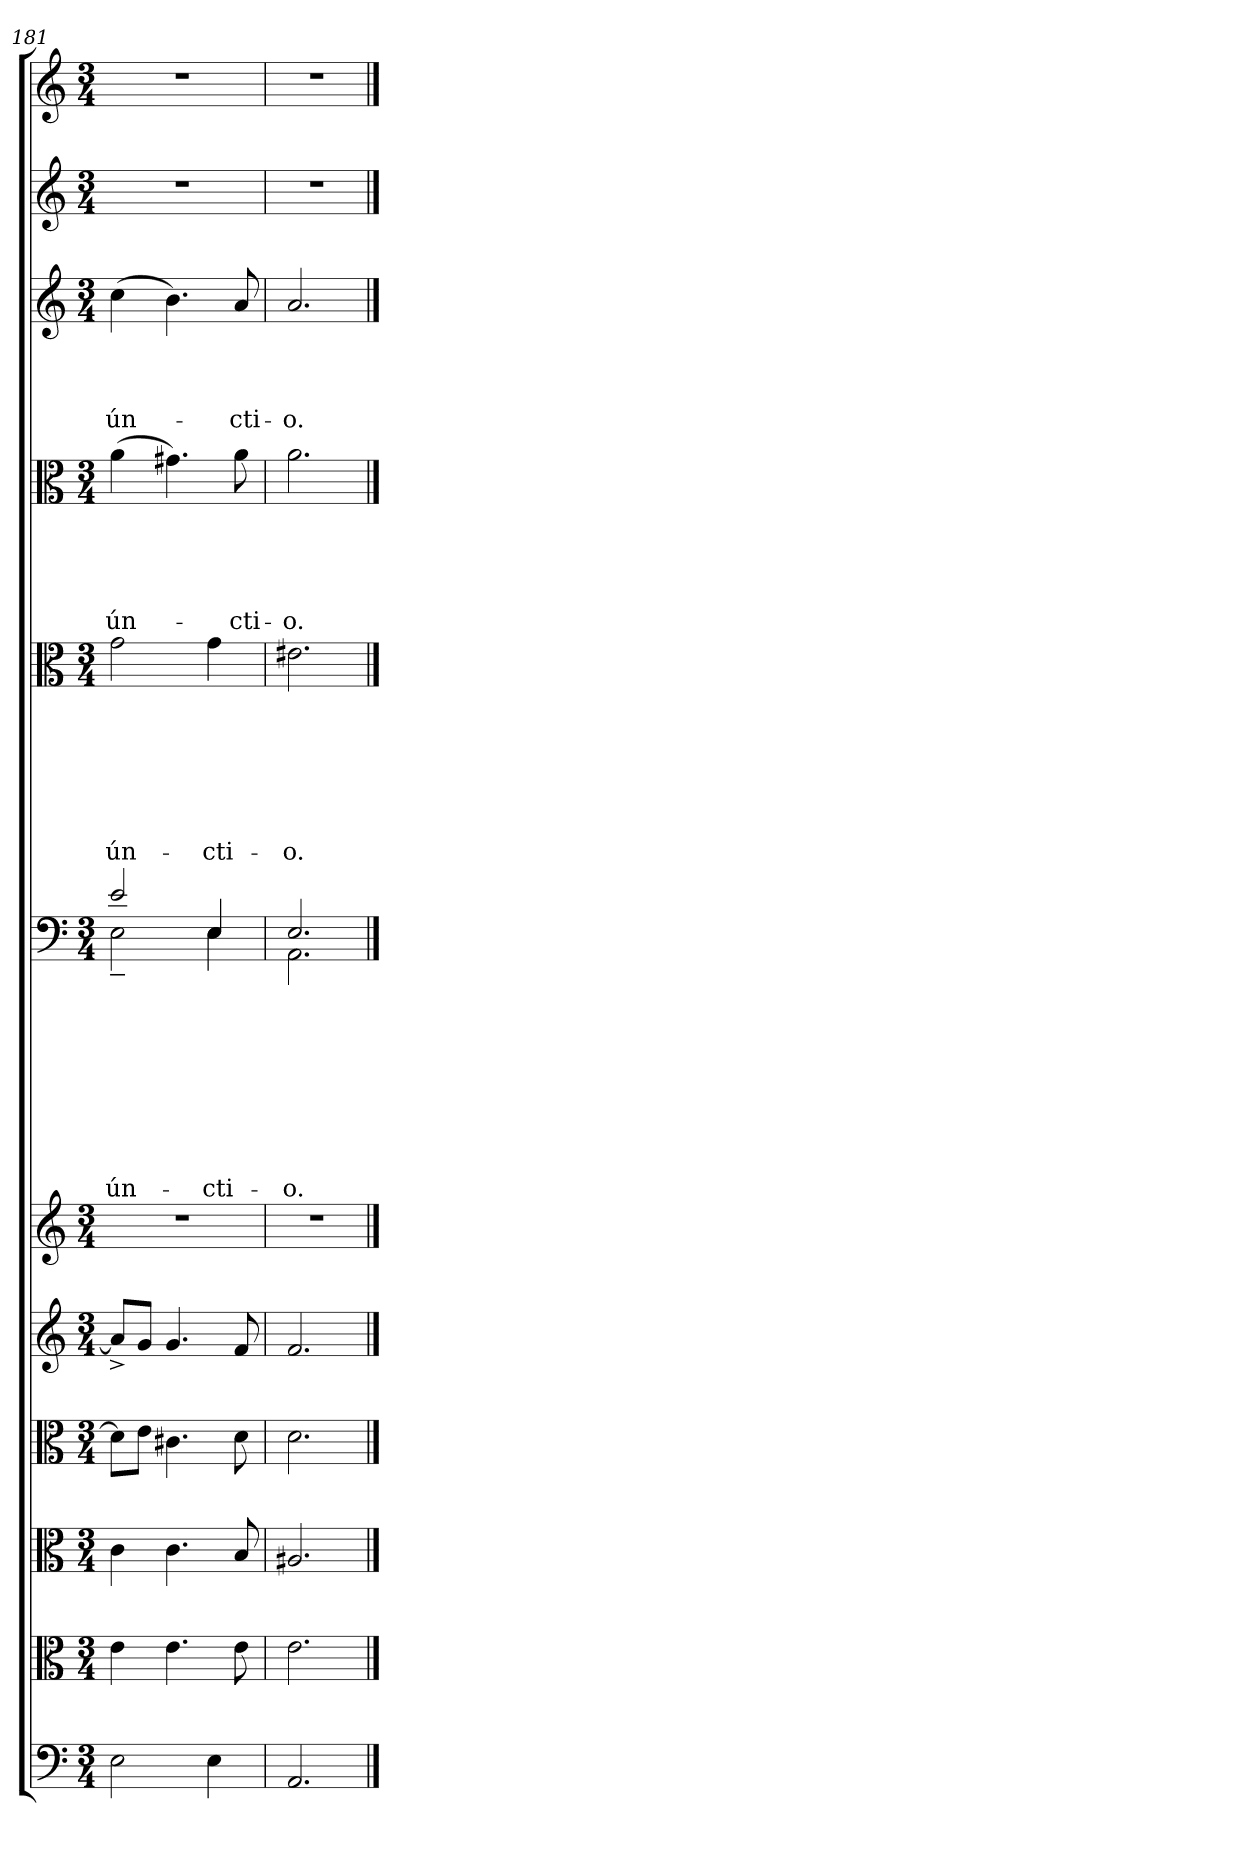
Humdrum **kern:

**kern	**kern	**kern	**kern	**kern	**kern	**kern	**text	**text	**text	**text	**text	**text	**text	**text	**text	**kern	**text	**text	**text	**text	**text	**text	**text	**kern	**text	**text	**text	**text	**text	**kern	**text	**text	**text	**text	**kern	**kern
*part12	*part11	*part10	*part9	*part8	*part7	*part6	*part6	*part6	*part6	*part6	*part6	*part6	*part6	*part6	*part6	*part5	*part5	*part5	*part5	*part5	*part5	*part5	*part5	*part4	*part4	*part4	*part4	*part4	*part4	*part3	*part3	*part3	*part3	*part3	*part2	*part1
*staff12	*staff11	*staff10	*staff9	*staff8	*staff7	*staff6	*staff6	*staff6	*staff6	*staff6	*staff6	*staff6	*staff6	*staff6	*staff6	*staff5	*staff5	*staff5	*staff5	*staff5	*staff5	*staff5	*staff5	*staff4	*staff4	*staff4	*staff4	*staff4	*staff4	*staff3	*staff3	*staff3	*staff3	*staff3	*staff2	*staff1
*clefF4	*clefC3	*clefC3	*clefC3	*clefG2	*clefG2	*clefF4	*	*	*	*	*	*	*	*	*	*clefC3	*	*	*	*	*	*	*	*clefC3	*	*	*	*	*	*clefG2	*	*	*	*	*clefG2	*clefG2
*k[]	*k[]	*k[]	*k[]	*k[]	*k[]	*k[]	*	*	*	*	*	*	*	*	*	*k[]	*	*	*	*	*	*	*	*k[]	*	*	*	*	*	*k[]	*	*	*	*	*k[]	*k[]
*C:	*C:	*C:	*C:	*C:	*C:	*C:	*	*	*	*	*	*	*	*	*	*C:	*	*	*	*	*	*	*	*C:	*	*	*	*	*	*C:	*	*	*	*	*C:	*C:
*M3/4	*M3/4	*M3/4	*M3/4	*M3/4	*M3/4	*M3/4	*	*	*	*	*	*	*	*	*	*M3/4	*	*	*	*	*	*	*	*M3/4	*	*	*	*	*	*M3/4	*	*	*	*	*M3/4	*M3/4
=181	=181	=181	=181	=181	=181	=181	=181	=181	=181	=181	=181	=181	=181	=181	=181	=181	=181	=181	=181	=181	=181	=181	=181	=181	=181	=181	=181	=181	=181	=181	=181	=181	=181	=181	=181	=181
!	!	!	!	!	!LO:N:vis=1	!	!	!	!	!	!	!	!	!	!LO:LY:b	!	!	!	!	!	!	!	!LO:LY:b	!	!	!	!	!	!LO:LY:b	!	!	!	!	!LO:LY:b	!LO:N:vis=1	!LO:N:vis=1
*	*	*	*	*	*	*^	*	*	*	*	*	*	*	*	*	*	*	*	*	*	*	*	*	*	*	*	*	*	*	*	*	*	*	*	*	*
2E\	4e\	4c\	8d\L]	8a^</L]	2.r	2e/	2E~<\	.	.	.	.	.	.	.	.	ún-	2g\	.	.	.	.	.	.	ún-	(>4a\	.	.	.	.	ún-	(>4cc\	.	.	.	ún-	2.r	2.r
.	.	.	8e\J	8g/J	.	.	.	.	.	.	.	.	.	.	.	.	.	.	.	.	.	.	.	.	.	.	.	.	.	.	.	.	.	.	.	.	.
.	4.e\	4.c\	4.c#X\	4.g/	.	.	.	.	.	.	.	.	.	.	.	.	.	.	.	.	.	.	.	.	4.g#X\)	.	.	.	.	.	4.b\)	.	.	.	.	.	.
!	!	!	!	!	!	!	!	!	!	!	!	!	!	!	!	!LO:LY:b	!	!	!	!	!	!	!	!LO:LY:b	!	!	!	!	!	!	!	!	!	!	!	!	!
4E\	.	.	.	.	.	4E/	4E\	.	.	.	.	.	.	.	.	-cti-	4g\	.	.	.	.	.	.	-cti-	.	.	.	.	.	.	.	.	.	.	.	.	.
!	!	!	!	!	!	!	!	!	!	!	!	!	!	!	!	!	!	!	!	!	!	!	!	!	!	!	!	!	!	!LO:LY:b	!	!	!	!	!LO:LY:b	!	!
.	8e\	8B/	8d\	8f/	.	.	.	.	.	.	.	.	.	.	.	.	.	.	.	.	.	.	.	.	8a\	.	.	.	.	-cti-	8a/	.	.	.	-cti-	.	.
=182	=182	=182	=182	=182	=182	=182	=182	=182	=182	=182	=182	=182	=182	=182	=182	=182	=182	=182	=182	=182	=182	=182	=182	=182	=182	=182	=182	=182	=182	=182	=182	=182	=182	=182	=182	=182	=182
!	!	!	!	!	!LO:N:vis=1	!	!	!	!	!	!	!	!	!	!	!LO:LY:b	!	!	!	!	!	!	!	!LO:LY:b	!	!	!	!	!	!LO:LY:b	!	!	!	!	!LO:LY:b	!LO:N:vis=1	!LO:N:vis=1
2.AA/	2.e\	2.A#X/	2.d\	2.f/	2.r	2.E/	2.AA\	.	.	.	.	.	.	.	.	-o.	2.e#X\	.	.	.	.	.	.	-o.	2.a\	.	.	.	.	-o.	2.a/	.	.	.	-o.	2.r	2.r
*	*	*	*	*	*	*v	*v	*	*	*	*	*	*	*	*	*	*	*	*	*	*	*	*	*	*	*	*	*	*	*	*	*	*	*	*	*	*
==	==	==	==	==	==	==	==	==	==	==	==	==	==	==	==	==	==	==	==	==	==	==	==	==	==	==	==	==	==	==	==	==	==	==	==	==
*-	*-	*-	*-	*-	*-	*-	*-	*-	*-	*-	*-	*-	*-	*-	*-	*-	*-	*-	*-	*-	*-	*-	*-	*-	*-	*-	*-	*-	*-	*-	*-	*-	*-	*-	*-	*-
